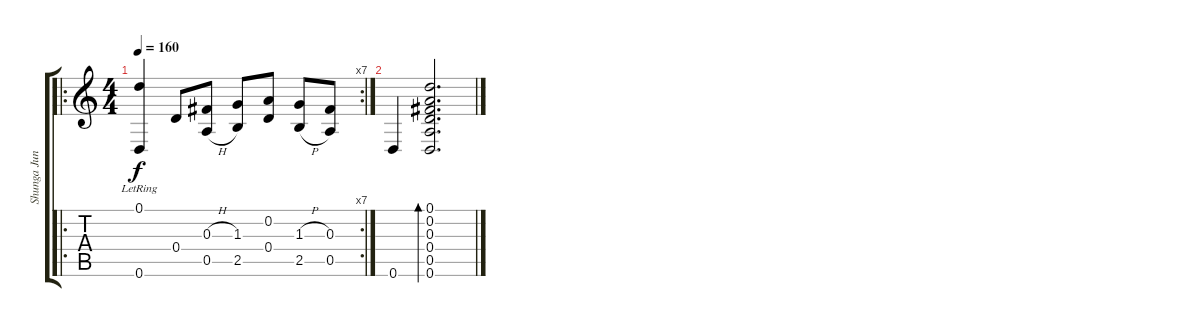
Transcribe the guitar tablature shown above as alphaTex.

\track ("Shunga Jung" "Shunga Jun") {instrument acousticguitarsteel}
\staff {score tabs}
\tuning (D4 A3 Gb3 D3 A2 D2) {hide}
\ro
\rc 7
\ts (4 4)
\tempo 160
\clef g2
\ks c
(0.1{lr} 0.6).4{dy f} 0.4.8 (0.3{h} 0.5{h}).8 (1.3 2.5).8 (0.2 0.4).8 (1.3{h} 2.5{h}).8 (0.3 0.5).8 |
0.6.4 (0.1 0.2 0.3 0.4 0.5 0.6).2{d bd 480}
